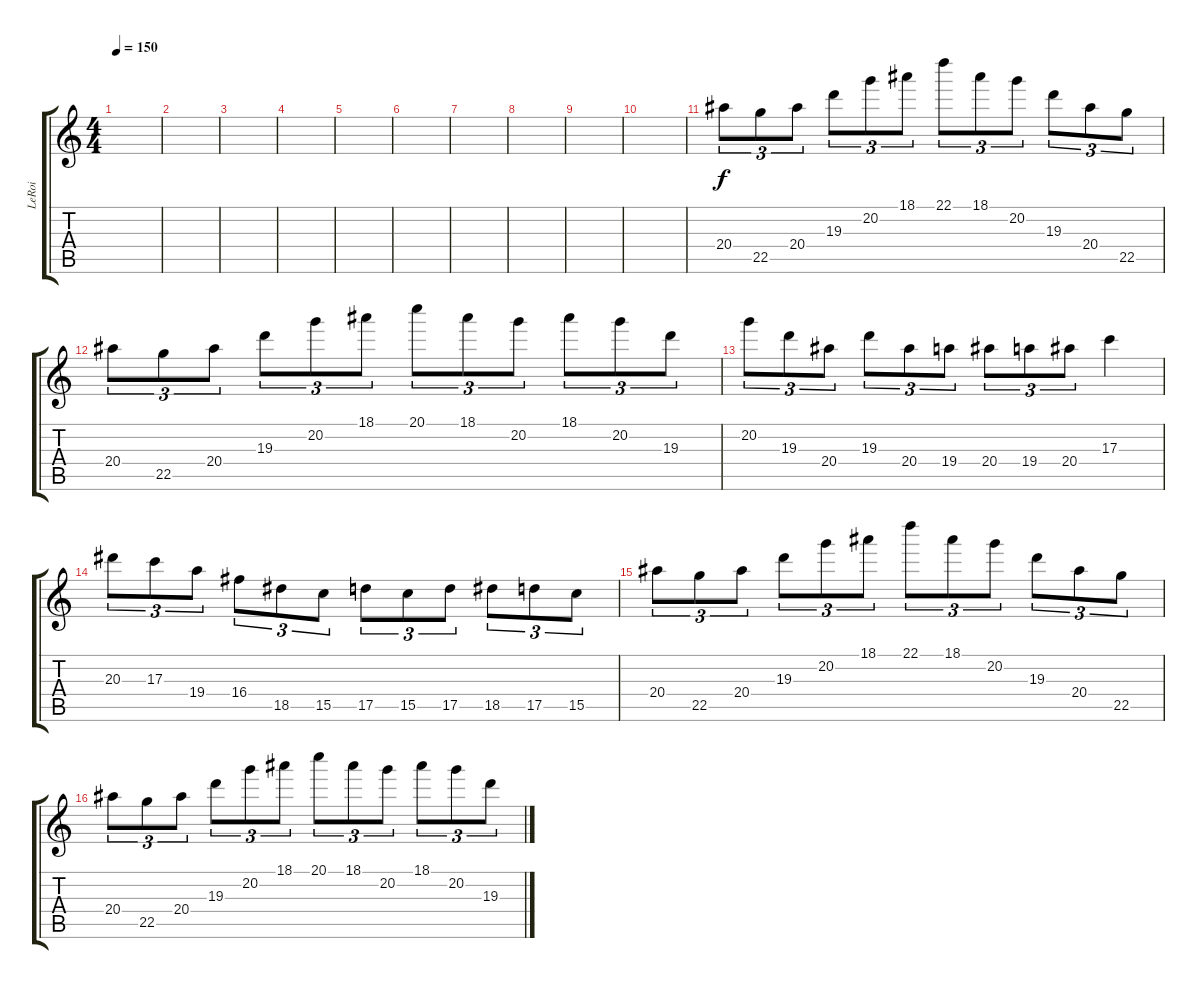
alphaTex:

\track ("LeRoi" "LeRoi") {instrument distortionguitar}
\staff {score tabs}
\tuning (E4 B3 G3 D3 A2 D2) {hide}
\ts (4 4)
\tempo 150
\clef g2
\ks c
|
|
|
|
|
|
|
|
|
|
20.4.8{tu (3 2)} 22.5.8{tu (3 2)} 20.4.8{tu (3 2)} 19.3.8{tu (3 2)} 20.2.8{tu (3 2)} 18.1.8{tu (3 2)} 22.1.8{tu (3 2)} 18.1.8{tu (3 2)} 20.2.8{tu (3 2)} 19.3.8{tu (3 2)} 20.4.8{tu (3 2)} 22.5.8{tu (3 2)} |
20.4.8{tu (3 2)} 22.5.8{tu (3 2)} 20.4.8{tu (3 2)} 19.3.8{tu (3 2)} 20.2.8{tu (3 2)} 18.1.8{tu (3 2)} 20.1.8{tu (3 2)} 18.1.8{tu (3 2)} 20.2.8{tu (3 2)} 18.1.8{tu (3 2)} 20.2.8{tu (3 2)} 19.3.8{tu (3 2)} |
20.2.8{tu (3 2)} 19.3.8{tu (3 2)} 20.4.8{tu (3 2)} 19.3.8{tu (3 2)} 20.4.8{tu (3 2)} 19.4.8{tu (3 2)} 20.4.8{tu (3 2)} 19.4.8{tu (3 2)} 20.4.8{tu (3 2)} 17.3.4 |
20.3.8{tu (3 2)} 17.3.8{tu (3 2)} 19.4.8{tu (3 2)} 16.4.8{tu (3 2)} 18.5.8{tu (3 2)} 15.5.8{tu (3 2)} 17.5.8{tu (3 2)} 15.5.8{tu (3 2)} 17.5.8{tu (3 2)} 18.5.8{tu (3 2)} 17.5.8{tu (3 2)} 15.5.8{tu (3 2)} |
20.4.8{tu (3 2)} 22.5.8{tu (3 2)} 20.4.8{tu (3 2)} 19.3.8{tu (3 2)} 20.2.8{tu (3 2)} 18.1.8{tu (3 2)} 22.1.8{tu (3 2)} 18.1.8{tu (3 2)} 20.2.8{tu (3 2)} 19.3.8{tu (3 2)} 20.4.8{tu (3 2)} 22.5.8{tu (3 2)} |
20.4.8{tu (3 2)} 22.5.8{tu (3 2)} 20.4.8{tu (3 2)} 19.3.8{tu (3 2)} 20.2.8{tu (3 2)} 18.1.8{tu (3 2)} 20.1.8{tu (3 2)} 18.1.8{tu (3 2)} 20.2.8{tu (3 2)} 18.1.8{tu (3 2)} 20.2.8{tu (3 2)} 19.3.8{tu (3 2)}
